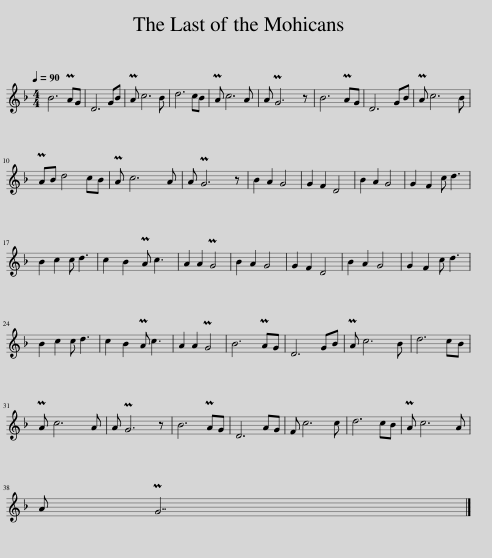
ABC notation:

X:1
L:1/8
Q:1/4=90
M:4/4
I:linebreak $
K:F
V:1 treble
V:1
 B6 PAG | D6 GB | PA c6 B | d6 cB | PA c6 A | %5
 A PG6 z | B6 PAG | D6 GB | PA c6 B |$ PAB d4 cB | %10
 PA c6 A | A PG6 z | B2 A2 G4 | G2 F2 D4 | B2 A2 G4 | %15
 G2 F2 c d3 |$ B2 c2 c d3 | c2 B2 PA c3 | A2 A2 PG4 | B2 A2 G4 | %20
 G2 F2 D4 | B2 A2 G4 | G2 F2 c d3 |$ B2 c2 c d3 | c2 B2 PA c3 | %25
 A2 A2 PG4 | B6 PAG | D6 GB | PA c6 B | d6 cB |$ %30
 PA c6 A | A PG6 z | B6 PAG | D6 AG | F c6 c | %35
 d6 cB | PA c6 A |$ A PG7 |] %38
